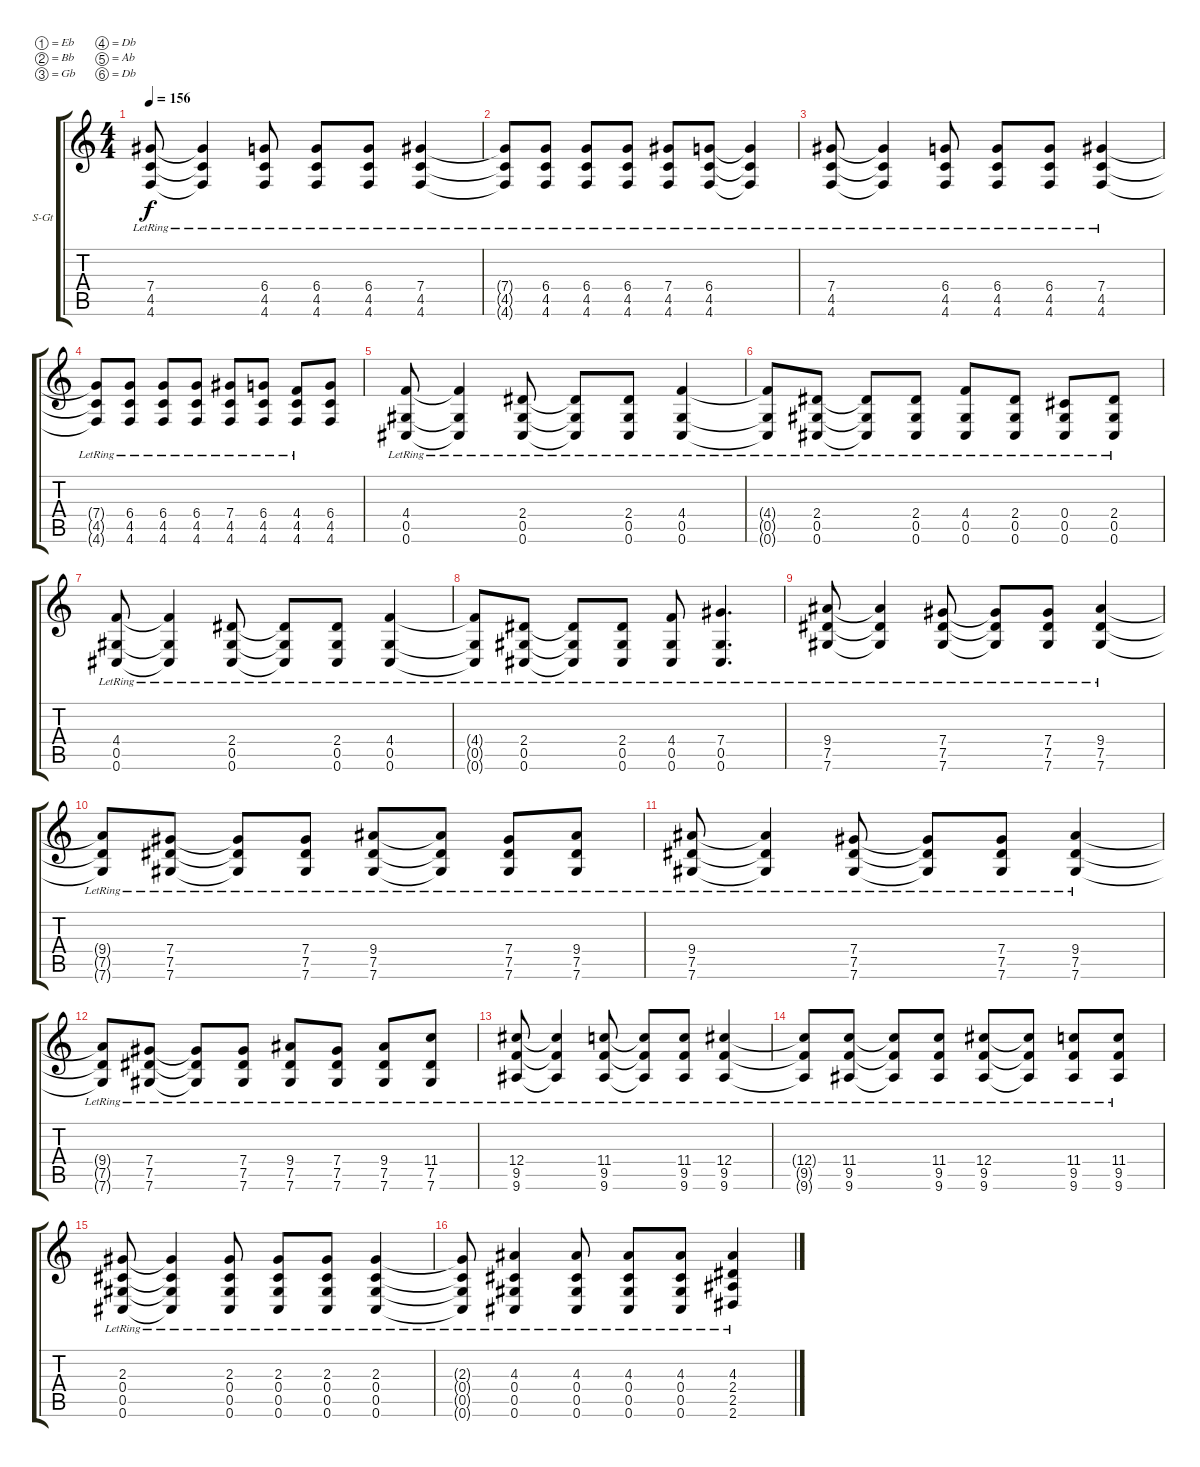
\defaultSystemsLayout 4
\bracketExtendMode groupsimilarinstruments
\firstSystemTrackNameOrientation horizontal
\otherSystemsTrackNameOrientation horizontal
\track ("Intro Guitar 2" "S-Gt") {instrument acousticguitarsteel}
\staff {score tabs}
\tuning (Eb4 Bb3 Gb3 Db3 Ab2 Db2)
\ts (4 4)
\tempo 156
\clef g2
\ks c
(7.4{lr} 4.6{lr} 4.5{lr}).8{dy f} (7.4{lr t} 4.6{lr t} 4.5{lr t}).4 (6.4{lr} 4.6{lr} 4.5{lr}).8 (6.4{lr} 4.6{lr} 4.5{lr}).8 (6.4{lr} 4.6{lr} 4.5{lr}).8 (7.4{lr} 4.6{lr} 4.5{lr}).4 |
(7.4{lr t} 4.6{lr t} 4.5{lr t}).8 (6.4{lr} 4.6{lr} 4.5{lr}).8 (6.4{lr} 4.6{lr} 4.5{lr}).8 (6.4{lr} 4.6{lr} 4.5{lr}).8 (7.4{lr} 4.6{lr} 4.5{lr}).8 (6.4{lr} 4.6{lr} 4.5{lr}).8 (4.5{lr t} 6.4{lr t} 4.6{lr t}).4 |
(7.4{lr} 4.6{lr} 4.5{lr}).8 (7.4{lr t} 4.6{lr t} 4.5{lr t}).4 (6.4{lr} 4.6{lr} 4.5{lr}).8 (6.4{lr} 4.6{lr} 4.5{lr}).8 (6.4{lr} 4.6{lr} 4.5{lr}).8 (7.4{lr} 4.6{lr} 4.5{lr}).4 |
(7.4{lr t} 4.6{lr t} 4.5{lr t}).8 (6.4{lr} 4.6{lr} 4.5{lr}).8 (6.4{lr} 4.6{lr} 4.5{lr}).8 (6.4{lr} 4.6{lr} 4.5{lr}).8 (7.4{lr} 4.6{lr} 4.5{lr}).8 (6.4{lr} 4.6{lr} 4.5{lr}).8 (4.5{lr} 4.4{lr} 4.6{lr}).8 (4.6 4.5 6.4).8 |
(0.5{lr} 0.6{lr} 4.4{lr}).8 (0.5{lr t} 0.6{lr t} 4.4{lr t}).4 (0.5{lr} 0.6{lr} 2.4{lr}).8 (0.5{lr t} 0.6{lr t} 2.4{lr t}).8 (0.5{lr} 0.6{lr} 2.4{lr}).8 (0.5{lr} 0.6{lr} 4.4{lr}).4 |
(0.5{lr t} 0.6{lr t} 4.4{t}).8 (0.5{lr} 0.6{lr} 2.4{lr}).8 (0.5{lr t} 0.6{lr t} 2.4{lr t}).8 (0.5{lr} 0.6{lr} 2.4{lr}).8 (0.5{lr} 0.6{lr} 4.4{lr}).8 (0.5{lr} 0.6{lr} 2.4{lr}).8 (0.5{lr} 0.6{lr} 0.4{lr}).8 (0.5{lr} 0.6{lr} 2.4{lr}).8 |
(0.5{lr} 0.6{lr} 4.4{lr}).8 (0.5{lr t} 0.6{lr t} 4.4{lr t}).4 (0.5{lr} 0.6{lr} 2.4{lr}).8 (0.5{lr t} 0.6{lr t} 2.4{lr t}).8 (0.5{lr} 0.6{lr} 2.4{lr}).8 (0.5{lr} 0.6{lr} 4.4{lr}).4 |
(0.5{lr t} 0.6{lr t} 4.4{t}).8 (0.5{lr} 0.6{lr} 2.4{lr}).8 (0.5{lr t} 0.6{lr t} 2.4{lr t}).8 (0.5{lr} 0.6{lr} 2.4{lr}).8 (0.5{lr} 0.6{lr} 4.4{lr}).8 (0.5{lr} 0.6{lr} 7.4{lr}).4{d} |
(9.4{lr} 7.5{lr} 7.6{lr}).8 (9.4{lr t} 7.5{lr t} 7.6{lr t}).4 (7.4{lr} 7.5{lr} 7.6{lr}).8 (7.4{lr t} 7.5{lr t} 7.6{lr t}).8 (7.4{lr} 7.5{lr} 7.6{lr}).8 (9.4{lr} 7.5{lr} 7.6{lr}).4 |
(9.4{lr t} 7.5{lr t} 7.6{t}).8 (7.4{lr} 7.5{lr} 7.6{lr}).8 (7.4{lr t} 7.5{lr t} 7.6{lr t}).8 (7.4{lr} 7.5{lr} 7.6{lr}).8 (9.4{lr} 7.5{lr} 7.6{lr}).8 (9.4{lr t} 7.5{lr t} 7.6{lr t}).8 (7.4{lr} 7.5{lr} 7.6{lr}).8 (9.4{lr} 7.5{lr} 7.6{lr}).8 |
(9.4{lr} 7.5{lr} 7.6{lr}).8 (9.4{lr t} 7.5{lr t} 7.6{lr t}).4 (7.4{lr} 7.5{lr} 7.6{lr}).8 (7.4{lr t} 7.5{lr t} 7.6{lr t}).8 (7.4{lr} 7.5{lr} 7.6{lr}).8 (9.4{lr} 7.5{lr} 7.6{lr}).4 |
(9.4{lr t} 7.5{lr t} 7.6{t}).8 (7.4{lr} 7.5{lr} 7.6{lr}).8 (7.4{lr t} 7.5{lr t} 7.6{lr t}).8 (7.4{lr} 7.5{lr} 7.6{lr}).8 (9.4{lr} 7.5{lr} 7.6{lr}).8 (7.4{lr} 7.5{lr} 7.6{lr}).8 (9.4{lr} 7.5{lr} 7.6{lr}).8 (11.4{lr} 7.5{lr} 7.6{lr}).8 |
(9.5{lr} 9.6{lr} 12.4{lr}).8 (9.5{lr t} 9.6{lr t} 12.4{lr t}).4 (9.5{lr} 9.6{lr} 11.4{lr}).8 (9.5{lr t} 9.6{lr t} 11.4{lr t}).8 (9.5{lr} 9.6{lr} 11.4{lr}).8 (9.5{lr} 9.6{lr} 12.4{lr}).4 |
(9.5{lr t} 9.6{t} 12.4{t}).8 (9.5{lr} 9.6{lr} 11.4{lr}).8 (9.5{lr t} 9.6{lr t} 11.4{lr t}).8 (9.5{lr} 9.6{lr} 11.4{lr}).8 (9.5{lr} 9.6{lr} 12.4{lr}).8 (9.5{lr t} 9.6{lr t} 12.4{lr t}).8 (9.5{lr} 9.6{lr} 11.4{lr}).8 (9.5{lr} 9.6{lr} 11.4{lr}).8 |
(0.5{lr} 0.6{lr} 0.4{lr} 2.3{lr}).8 (0.5{lr t} 0.6{lr t} 2.3{lr t} 0.4{lr t}).4 (0.5{lr} 0.6{lr} 2.3{lr} 0.4{lr}).8 (0.5{lr} 0.6{lr} 2.3{lr} 0.4{lr}).8 (0.5{lr} 0.6{lr} 2.3{lr} 0.4{lr}).8 (0.5{lr} 0.6{lr} 2.3{lr} 0.4{lr}).4 |
(0.5{lr t} 0.6{lr t} 2.3{lr t} 0.4{lr t}).8 (0.5{lr} 0.6{lr} 4.3{lr} 0.4{lr}).4 (0.5{lr} 0.6{lr} 4.3{lr} 0.4{lr}).8 (0.5{lr} 0.6{lr} 4.3{lr} 0.4{lr}).8 (0.5{lr} 0.6{lr} 4.3{lr} 0.4{lr}).8 (2.5{lr} 2.6{lr} 4.3{lr} 2.4{lr}).4
